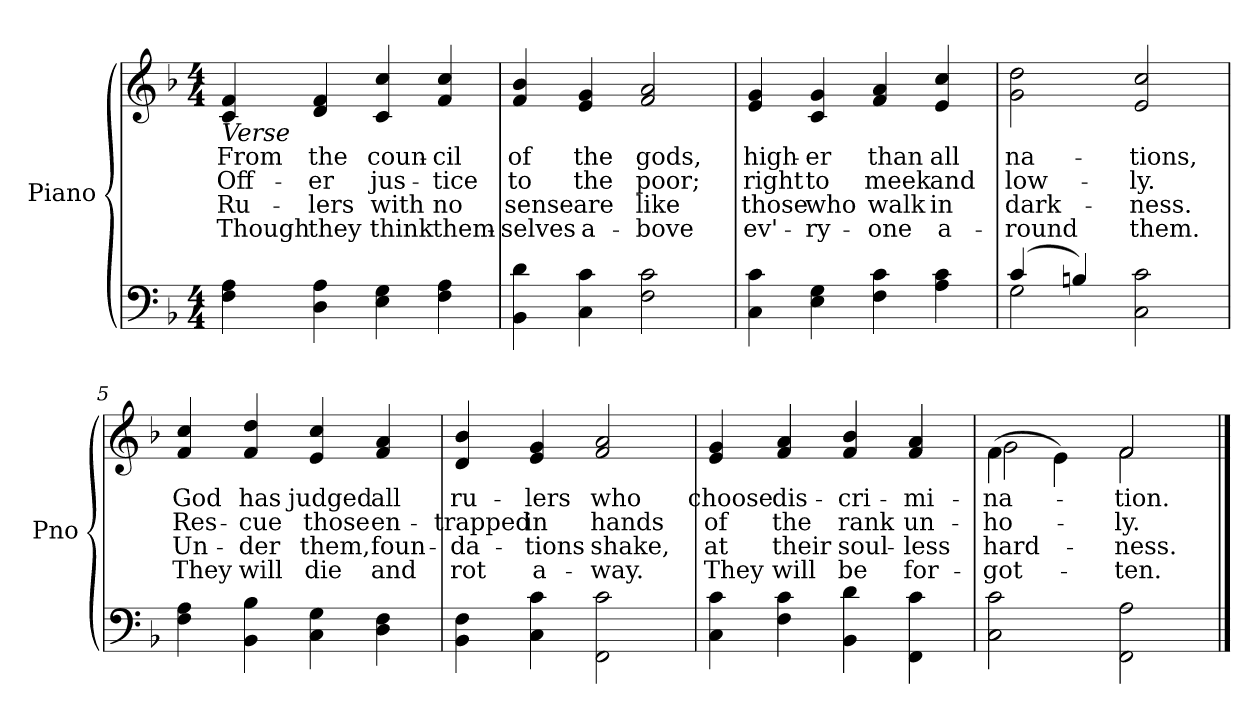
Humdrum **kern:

**kern	**kern	**text	**text	**text	**text
*part2	*part1	*part1	*part1	*part1	*part1
*staff2	*staff1	*staff1	*staff1	*staff1	*staff1
*I"Piano	*I"Piano	*	*	*	*
*I'Pno	*I'Pno	*	*	*	*
*clefF4	*clefG2	*	*	*	*
*k[b-]	*k[b-]	*	*	*	*
*M4/4	*M4/4	*	*	*	*
=1	=1	=1	=1	=1	=1
!	!LO:TX:b:i:t=Verse	!	!	!	!
!	!	!LO:LY:b	!LO:LY:b	!LO:LY:b	!LO:LY:b
4F\ 4A\	4c/ 4f/	From	Off-	Ru-	Though
!	!	!LO:LY:b	!LO:LY:b	!LO:LY:b	!LO:LY:b
4D\ 4A\	4d/ 4f/	the	-er	-lers	they
!	!	!LO:LY:b	!LO:LY:b	!LO:LY:b	!LO:LY:b
4E\ 4G\	4c/ 4cc/	coun-	jus-	with	think
!	!	!LO:LY:b	!LO:LY:b	!LO:LY:b	!LO:LY:b
4F\ 4A\	4f/ 4cc/	-cil	-tice	no	them-
=2	=2	=2	=2	=2	=2
!	!	!LO:LY:b	!LO:LY:b	!LO:LY:b	!LO:LY:b
4BB-\ 4d\	4f/ 4b-/	of	to	sense	-selves
!	!	!LO:LY:b	!LO:LY:b	!LO:LY:b	!LO:LY:b
4C\ 4c\	4e/ 4g/	the	the	are	a-
!	!	!LO:LY:b	!LO:LY:b	!LO:LY:b	!LO:LY:b
2F\ 2c\	2f/ 2a/	gods,	poor;	like	-bove
=3	=3	=3	=3	=3	=3
!	!	!LO:LY:b	!LO:LY:b	!LO:LY:b	!LO:LY:b
4C\ 4c\	4e/ 4g/	high-	right	those	ev'-
!	!	!LO:LY:b	!LO:LY:b	!LO:LY:b	!LO:LY:b
4E\ 4G\	4c/ 4g/	-er	to	who	-ry-
!	!	!LO:LY:b	!LO:LY:b	!LO:LY:b	!LO:LY:b
4F\ 4c\	4f/ 4a/	than	meek	walk	-one
!	!	!LO:LY:b	!LO:LY:b	!LO:LY:b	!LO:LY:b
4A\ 4c\	4e/ 4cc/	all	and	in	a-
=4	=4	=4	=4	=4	=4
*^	*	*	*	*	*
!	!	!	!LO:LY:b	!LO:LY:b	!LO:LY:b	!LO:LY:b
(4c/	2G\	2g\ 2dd\	na-	low-	dark-	-round
4Bn/)	.	.	.	.	.	.
!	!	!	!LO:LY:b	!LO:LY:b	!LO:LY:b	!LO:LY:b
2C\ 2c\	2ryy	2e/ 2cc/	-tions,	-ly.	-ness.	them.
!!LO:LB:g=z
=5	=5	=5	=5	=5	=5	=5
!	!	!	!LO:LY:b	!LO:LY:b	!LO:LY:b	!LO:LY:b
*v	*v	*	*	*	*	*
4F\ 4A\	4f/ 4cc/	God	Res-	Un-	They
!	!	!LO:LY:b	!LO:LY:b	!LO:LY:b	!LO:LY:b
4BB-\ 4B-\	4f/ 4dd/	has	-cue	-der	will
!	!	!LO:LY:b	!LO:LY:b	!LO:LY:b	!LO:LY:b
4C\ 4G\	4e/ 4cc/	judged	those	them,	die
!	!	!LO:LY:b	!LO:LY:b	!LO:LY:b	!LO:LY:b
4D\ 4F\	4f/ 4a/	all	en-	foun-	and
=6	=6	=6	=6	=6	=6
!	!	!LO:LY:b	!LO:LY:b	!LO:LY:b	!LO:LY:b
4BB-\ 4F\	4d/ 4b-/	ru-	-trapped	-da-	rot
!	!	!LO:LY:b	!LO:LY:b	!LO:LY:b	!LO:LY:b
4C\ 4c\	4e/ 4g/	-lers	in	-tions	a-
!	!	!LO:LY:b	!LO:LY:b	!LO:LY:b	!LO:LY:b
2FF\ 2c\	2f/ 2a/	who	hands	shake,	-way.
=7	=7	=7	=7	=7	=7
!	!	!LO:LY:b	!LO:LY:b	!LO:LY:b	!LO:LY:b
4C\ 4c\	4e/ 4g/	choose	of	at	They
!	!	!LO:LY:b	!LO:LY:b	!LO:LY:b	!LO:LY:b
4F\ 4c\	4f/ 4a/	dis-	the	their	will
!	!	!LO:LY:b	!LO:LY:b	!LO:LY:b	!LO:LY:b
4BB-\ 4d\	4f/ 4b-/	-cri-	rank	soul-	be
!	!	!LO:LY:b	!LO:LY:b	!LO:LY:b	!LO:LY:b
4FF\ 4c\	4f/ 4a/	-mi-	un-	-less	for-
=8	=8	=8	=8	=8	=8
!	!	!LO:LY:b	!LO:LY:b	!LO:LY:b	!LO:LY:b
*	*^	*	*	*	*
2C\ 2c\	(4f\	2g\	-na-	-ho-	hard-	-got-
.	4e\)	.	.	.	.	.
!	!	!	!LO:LY:b	!LO:LY:b	!LO:LY:b	!LO:LY:b
2FF\ 2A\	2f/	2f\	-tion.	-ly.	-ness.	-ten.
*	*v	*v	*	*	*	*
==	==	==	==	==	==
*-	*-	*-	*-	*-	*-
